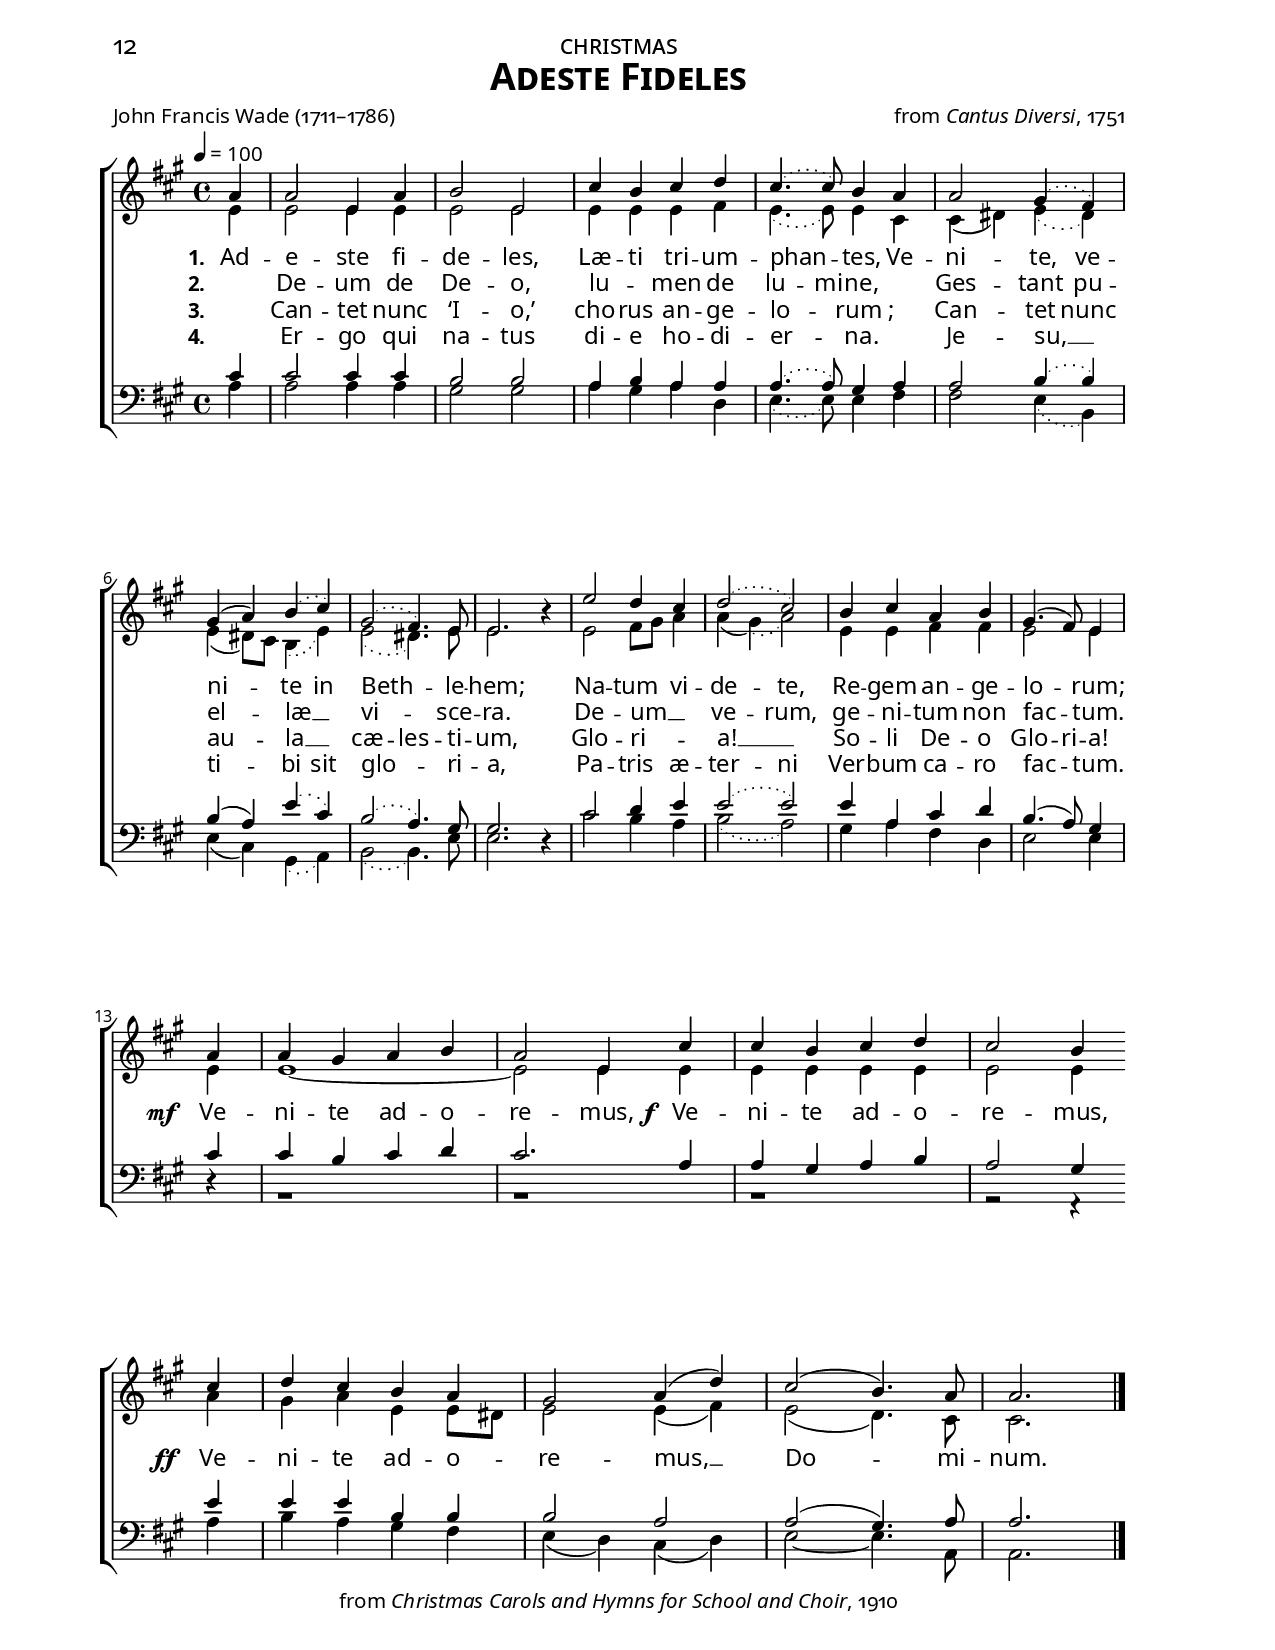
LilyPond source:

\version "2.14.2"
\include "util.ly"
\header {
  title = \markup{\override #'(font-name . "Garamond Premier Pro Semibold"){ \abs-fontsize #18 \smallCapsOldStyle"Adeste Fideles"}}
  poet = \markup\oldStyleNum"John Francis Wade (1711–1786)"
  composer = \markup\concat{"from " \italic"Cantus Diversi" \oldStyleNum", 1751"}
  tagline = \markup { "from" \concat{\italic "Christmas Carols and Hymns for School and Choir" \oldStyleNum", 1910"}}
}
\paper {
  paper-height = 11\in
  paper-width = 8.5\in
  indent = 0\in
  %system-system-spacing = #'((basic-distance . 10) (padding . 0))
  %system-system-spacing =
  %  #'((basic-distance . 0)
  %     (minimum-distance . 0)
  %     (padding . -10)
  %     (stretchability . 100))
  ragged-last-bottom = ##f
  ragged-bottom = ##f
  two-sided = ##t
  inner-margin = 1\in
  outer-margin = 0.75\in
  top-margin = 0.26\in
  bottom-margin = 0.25\in
  first-page-number = #012
  print-first-page-number = ##t
  headerLine = \markup{\override #'(font-name . "Garamond Premier Pro") \smallCapsOldStyle"christmas"}
  oddHeaderMarkup = \markup\fill-line{
     \override #'(font-name . "Garamond Premier Pro")\abs-fontsize #12.5
     \combine 
        \fill-line{"" \on-the-fly #print-page-number-check-first
        \oldStylePageNum""
        }
        \fill-line{\headerLine}
  }
  evenHeaderMarkup = \markup {
     \override #'(font-name . "Garamond Premier Pro")\abs-fontsize #12.5
     \combine
        \on-the-fly #print-page-number-check-first
        \oldStylePageNum""
        \fill-line{\headerLine}
  }
}
#(set-global-staff-size 18) \paper{ #(define fonts (make-pango-font-tree "Garamond Premier Pro" "Garamond Premier Pro" "Garamond Premier Pro" (/ 18 20))) }
global = {
  \key a \major
  \time 4/4
  \autoBeamOff
  \override DynamicLineSpanner #'staff-padding = #0.0
  \override DynamicLineSpanner #'Y-extent = #'(-0.5 . 1.5)
}

sopMusic = \relative c'' {
  \tempo 4 = 100
  \partial 4 a4 |
  a2 e4 a |
  b2 e, |
  cis'4 b cis d |
  \slurDotted cis4.( cis8) b4 a |
  a2 gis4( fis) | \break
  
  \slurSolid
  gis( a) \slurDotted b( cis) |
  gis2( fis4.) e8 |
  e2. b'4\rest |
  e2 d4 cis |
  \slurDotted d2( cis) |
  b4 cis a b |
  \slurSolid \partial 4*3 gis4.( fis8) e4 | \break
  
  \partial 4 a4 |
  a gis a b |
  a2 e4 cis'4 |
  cis b cis d |
  cis2 b4 \bar""\break cis |
  
  d cis b a |
  gis2 a4( d) |
  cis2( b4.) a8) |
  \partial 4*3 a2. \bar "|."
}
sopWords = \lyricmode {
  
}

altoMusic = \relative c' {
  \partial 4 e4 |
  e2 e4 e |
  e2 e |
  e4 e e fis |
  \slurDotted e4.( e8) e4 cis |
  \slurSolid cis( dis) \slurDotted e( dis) |
  
  \slurSolid e( dis8[) cis] \slurDotted b4( e) |
  e2( dis4.) e8 |
  e2. s4 |
  e2 fis8[ gis] a4 |
  \slurSolid a( \slurDotted gis)( a2) |
  e4 e fis fis |
  \slurSolid \partial 4*3 e2 e4 |
  
  e4 |
  e1~ |
  e2 e4 e |
  e e e e |
  e2 e4 a |
  
  gis a e e8[ dis] |
  e2 e4( fis) |
  e2( d4.) cis8 |
  \partial 4*3 cis2. \bar "|."
}
altoWords = {
  \dropLyricsV
  \lyricmode {
    \set stanza = #"1. "
  \set ignoreMelismata = ##t
    Ad -- e -- ste fi -- de -- les, Læ -- ti tri -- um -- phan -- _ tes,
    Ve -- ni -- te, ve -- ni -- _ te in Beth -- _ le -- hem; Na -- tum vi -- de -- te,
    Re -- gem an -- ge -- lo -- _ rum;
  \unset ignoreMelismata
  }
  \set stanza = \markup\dynamic"mf  "
  \lyricmode {
    Ve -- ni -- te ad -- o -- re -- mus,
  }
  \set stanza = \markup\dynamic" f "
  \lyricmode {
    Ve -- ni -- te ad -- o -- re -- mus,
  }
  \set stanza = \markup\dynamic"ff  "
  \lyricmode {
    \raiseLyrics
    Ve -- ni -- te ad -- o -- re -- mus, __ Do -- mi -- num.
  }
}
altoWordsII = \lyricmode {
  \dropLyricsV
  \set stanza = #"2. "
  \set ignoreMelismata = ##t
  _ De -- um de De -- o, lu -- _ men de lu -- mi -- ne, ""
  Ges -- tant pu -- el -- _ læ __ _ vi -- _ sce -- ra.
  De -- um __ _ ve -- rum, ge -- ni -- tum non fac -- _ tum.
}
altoWordsIII = \lyricmode {
  \dropLyricsV
  \set stanza = #"3. "
  \set ignoreMelismata = ##t
  _ Can -- tet nunc ‘I -- o,’ cho -- rus an -- ge -- lo -- _ rum_; ""
  Can -- tet nunc au -- _ la __ _ cæ -- les -- ti -- um,
  Glo -- ri -- _ a! __ _ So -- li De -- o Glo -- ri -- a!
}
altoWordsIV = \lyricmode {
  \dropLyricsV
  \set stanza = #"4. "
  \set ignoreMelismata = ##t
  _ Er -- go qui na -- tus di -- e ho -- di -- er -- _ na. ""
  Je -- su, __ _ ti -- _ bi sit glo -- _ ri -- a,
  Pa -- tris æ -- ter -- ni Ver -- bum ca -- ro fac -- _ tum.
}

tenorMusic = \relative c' {
  \partial 4 cis4 |
  cis2 cis4 cis |
  b2 b |
  a4 b a a |
  \slurDotted a4.( a8) gis4 a |
  a2 b4( b) |
  
  \slurSolid b( a) \slurDotted e'( cis) |
  b2( a4.) gis8 |
  gis2. d4\rest |
  cis'2 d4 e |
  \slurDotted e2( e2) |
  e4 a, cis d |
  \slurSolid \partial 4*3 b4.( a8) gis4 |
  
  \partial 4 cis4 |
  cis b cis d |
  cis2. a4 |
  a gis a b |
  a2 gis4 e' |
  
  e e b b |
  b2 a |
  a( gis4.) a8 |
  \partial 4*3 a2. \bar "|."
}
tenorWords = \lyricmode {

}

bassMusic = \relative c' {
  \partial 4 a4 |
  a2 a4 a |
  gis2 gis |
  a4 gis a d, |
  \slurDotted e4.( e8) e4 fis |
  fis2 e4( b) |
  
  \slurSolid e( cis) \slurDotted gis( a) |
  b2( b4.) e8 |
  e2. s4 |
  cis'2 b4 a |
  b2( a2) |
  gis4 a fis d |
  \partial 4*3 e2 e4 |
  
  \slurSolid \partial 4 d\rest |
  g,1\rest |
  g1\rest |
  g1\rest |
  g2\rest f4\rest a'4 |
  
  b a gis fis |
  e( d) cis( d) |
  e2~e4. a,8 |
  \partial 4*3 a2. \bar "|."
}
bassWords = \lyricmode {

}

\score {
  <<
   \new ChoirStaff <<
%    \new Lyrics = sopranos \with { \override VerticalAxisGroup #'nonstaff-relatedstaff-spacing = #'((basic-distance . 1)) }
    \new Staff = women <<
      \new Voice = "sopranos" { \voiceOne << \global \sopMusic >> }
      \new Voice = "altos" { \voiceTwo << \global \altoMusic >> }
    >>
    \new Lyrics \with { alignAboveContext = #"women" \override VerticalAxisGroup #'nonstaff-relatedstaff-spacing = #'((basic-distance . 1))} \lyricsto "sopranos" \sopWords
    \new Lyrics = "altosIV"  \with { alignBelowContext = #"women" } \lyricsto "sopranos" \altoWordsIV
    \new Lyrics = "altosIII"  \with { alignBelowContext = #"women" } \lyricsto "sopranos" \altoWordsIII
    \new Lyrics = "altosII"  \with { alignBelowContext = #"women" } \lyricsto "sopranos" \altoWordsII
    \new Lyrics = "altos"  \with { alignBelowContext = #"women" } \lyricsto "sopranos" \altoWords
   \new Staff = men <<
      \clef bass
      \new Voice = "tenors" { \voiceOne << \global \tenorMusic >> }
      \new Voice = "basses" { \voiceTwo << \global \bassMusic >> }
    >>
    \new Lyrics \with { alignAboveContext = #"men" \override VerticalAxisGroup #'nonstaff-relatedstaff-spacing = #'((basic-distance . 1)) } \lyricsto "tenors" \tenorWords
    \new Lyrics \with { alignBelowContext = #"men" \override VerticalAxisGroup #'nonstaff-relatedstaff-spacing = #'((basic-distance . 1)) } \lyricsto "basses" \bassWords
  >>
%    \new PianoStaff << \new Staff { \new Voice { \pianoRH } } \new Staff { \clef "bass" \pianoLH } >>
  >>
  \layout {
  \context {
    \Lyrics
    \override LyricText #'font-size = #1.3
  }
    \context {
      \Score
      %\override SpacingSpanner #'base-shortest-duration = #(ly:make-moment 1 8)
      %\override SpacingSpanner #'common-shortest-duration = #(ly:make-moment 1 4)
    }
    \context {
      % Remove all empty staves
      % \Staff \RemoveEmptyStaves \override VerticalAxisGroup #'remove-first = ##t
    }
    \context {
      \Lyrics
      \override LyricText #'X-offset = #center-on-word
    }
  }
}

